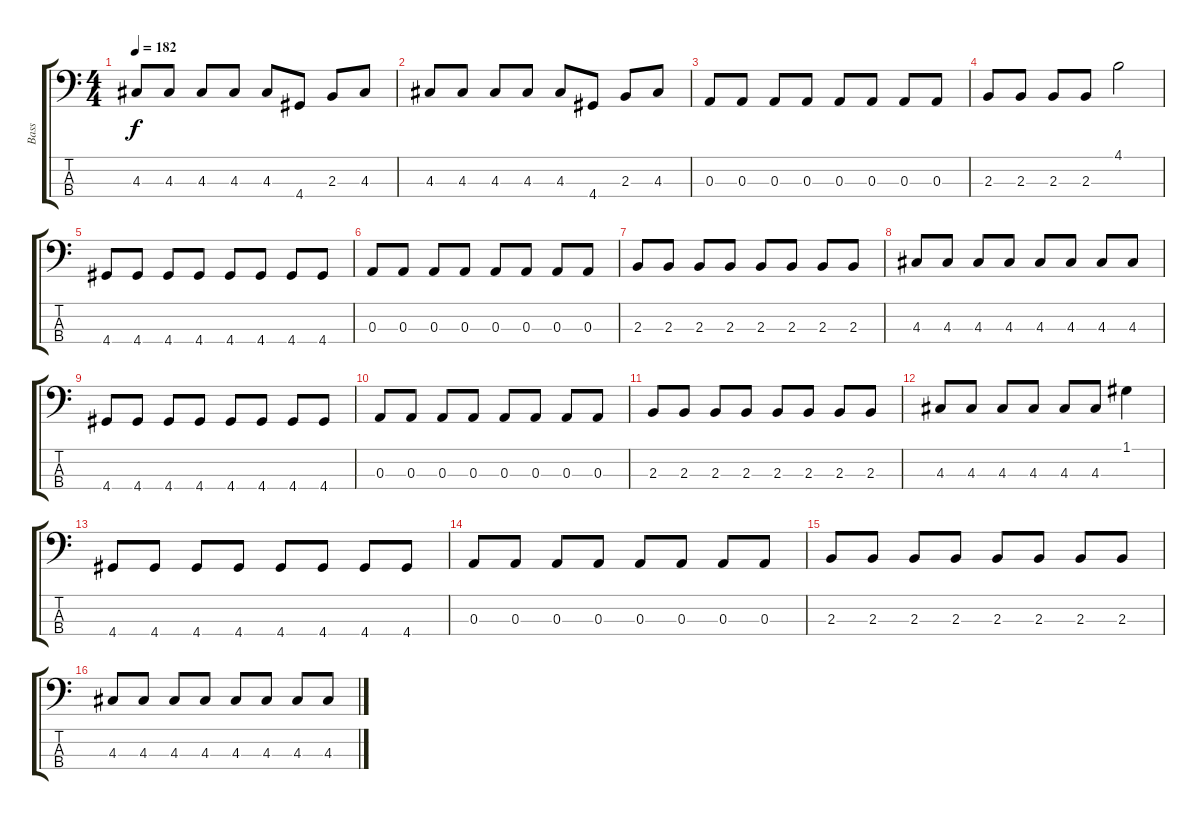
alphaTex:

\track ("Bass" "Bass") {instrument electricbasspick}
\staff {score tabs}
\tuning (G2 D2 A1 E1) {hide}
\ts (4 4)
\tempo 182
\clef f4
\ks c
4.3.8{dy f} 4.3.8 4.3.8 4.3.8 4.3.8 4.4.8 2.3.8 4.3.8 |
4.3.8 4.3.8 4.3.8 4.3.8 4.3.8 4.4.8 2.3.8 4.3.8 |
0.3.8 0.3.8 0.3.8 0.3.8 0.3.8 0.3.8 0.3.8 0.3.8 |
2.3.8 2.3.8 2.3.8 2.3.8 4.1.2 |
4.4.8 4.4.8 4.4.8 4.4.8 4.4.8 4.4.8 4.4.8 4.4.8 |
0.3.8 0.3.8 0.3.8 0.3.8 0.3.8 0.3.8 0.3.8 0.3.8 |
2.3.8 2.3.8 2.3.8 2.3.8 2.3.8 2.3.8 2.3.8 2.3.8 |
4.3.8 4.3.8 4.3.8 4.3.8 4.3.8 4.3.8 4.3.8 4.3.8 |
4.4.8 4.4.8 4.4.8 4.4.8 4.4.8 4.4.8 4.4.8 4.4.8 |
0.3.8 0.3.8 0.3.8 0.3.8 0.3.8 0.3.8 0.3.8 0.3.8 |
2.3.8 2.3.8 2.3.8 2.3.8 2.3.8 2.3.8 2.3.8 2.3.8 |
4.3.8 4.3.8 4.3.8 4.3.8 4.3.8 4.3.8 1.1.4 |
4.4.8 4.4.8 4.4.8 4.4.8 4.4.8 4.4.8 4.4.8 4.4.8 |
0.3.8 0.3.8 0.3.8 0.3.8 0.3.8 0.3.8 0.3.8 0.3.8 |
2.3.8 2.3.8 2.3.8 2.3.8 2.3.8 2.3.8 2.3.8 2.3.8 |
4.3.8 4.3.8 4.3.8 4.3.8 4.3.8 4.3.8 4.3.8 4.3.8
